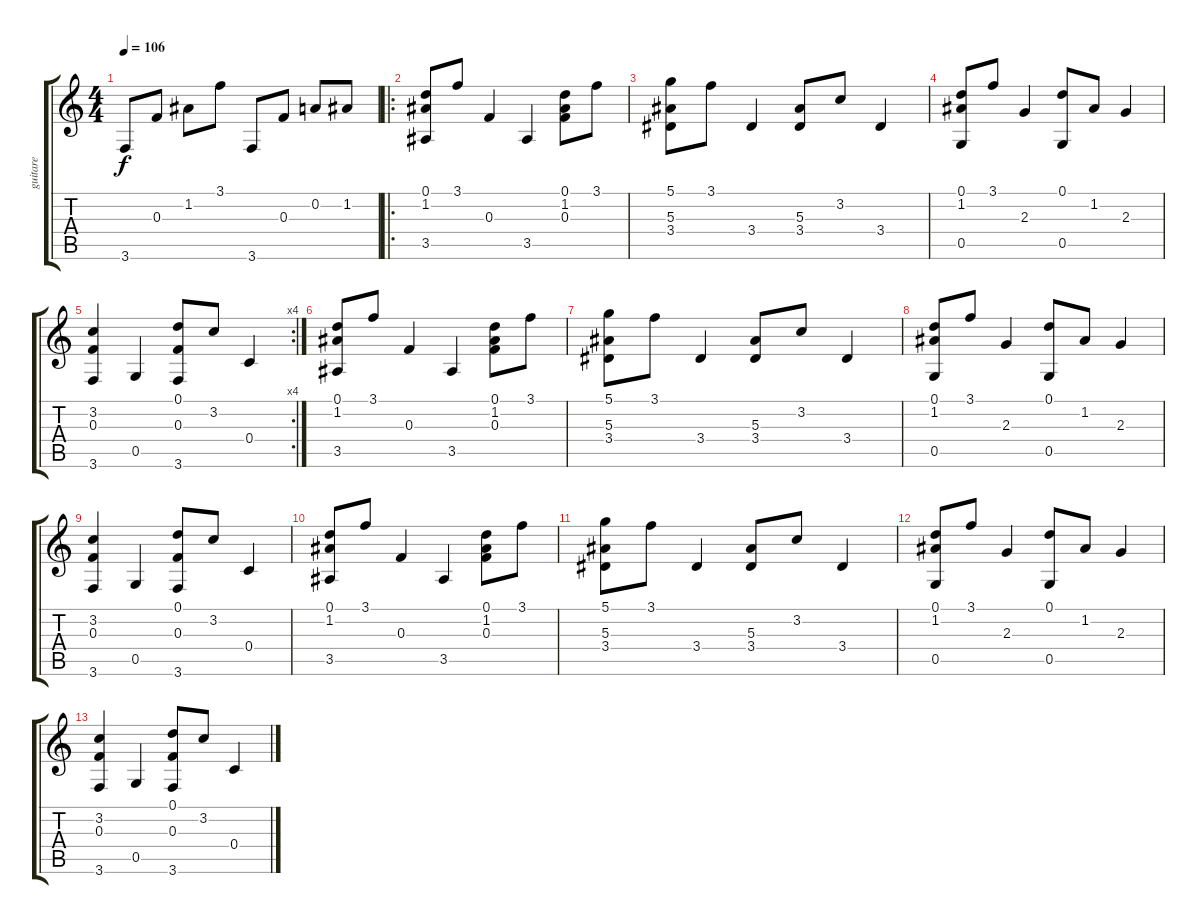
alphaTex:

\track ("guitare" "guitare") {instrument acousticguitarnylon}
\staff {score tabs}
\tuning (D4 A3 F3 C3 G2 D2) {hide}
\ts (4 4)
\tempo 106
\clef g2
\ks c
3.6.8{dy f} 0.3.8 1.2.8 3.1.8 3.6.8 0.3.8 0.2.8 1.2.8 |
\ro
(0.1 1.2 3.5).8{instrument stringensemble1} 3.1.8 0.3.4 3.5.4 (0.1 1.2 0.3).8 3.1.8 |
(5.1 5.3 3.4).8 3.1.8 3.4.4 (5.3 3.4).8 3.2.8 3.4.4 |
(0.1 1.2 0.5).8 3.1.8 2.3.4 (0.1 0.5).8 1.2.8 2.3.4 |
\rc 4
(3.2 0.3 3.6).4 0.5.4 (0.1 0.3 3.6).8 3.2.8 0.4.4 |
(0.1 1.2 3.5).8{instrument stringensemble1} 3.1.8 0.3.4 3.5.4 (0.1 1.2 0.3).8 3.1.8 |
(5.1 5.3 3.4).8 3.1.8 3.4.4 (5.3 3.4).8 3.2.8 3.4.4 |
(0.1 1.2 0.5).8 3.1.8 2.3.4 (0.1 0.5).8 1.2.8 2.3.4 |
(3.2 0.3 3.6).4{volume 10 instrument stringensemble1} 0.5.4 (0.1 0.3 3.6).8 3.2.8 0.4.4 |
(0.1 1.2 3.5).8{volume 7 instrument stringensemble1} 3.1.8 0.3.4 3.5.4 (0.1 1.2 0.3).8 3.1.8 |
(5.1 5.3 3.4).8{volume 5 instrument stringensemble1} 3.1.8 3.4.4 (5.3 3.4).8 3.2.8 3.4.4 |
(0.1 1.2 0.5).8{volume 3 instrument stringensemble1} 3.1.8 2.3.4 (0.1 0.5).8 1.2.8 2.3.4 |
(3.2 0.3 3.6).4{volume 1 instrument stringensemble1} 0.5.4 (0.1 0.3 3.6).8 3.2.8 0.4.4
